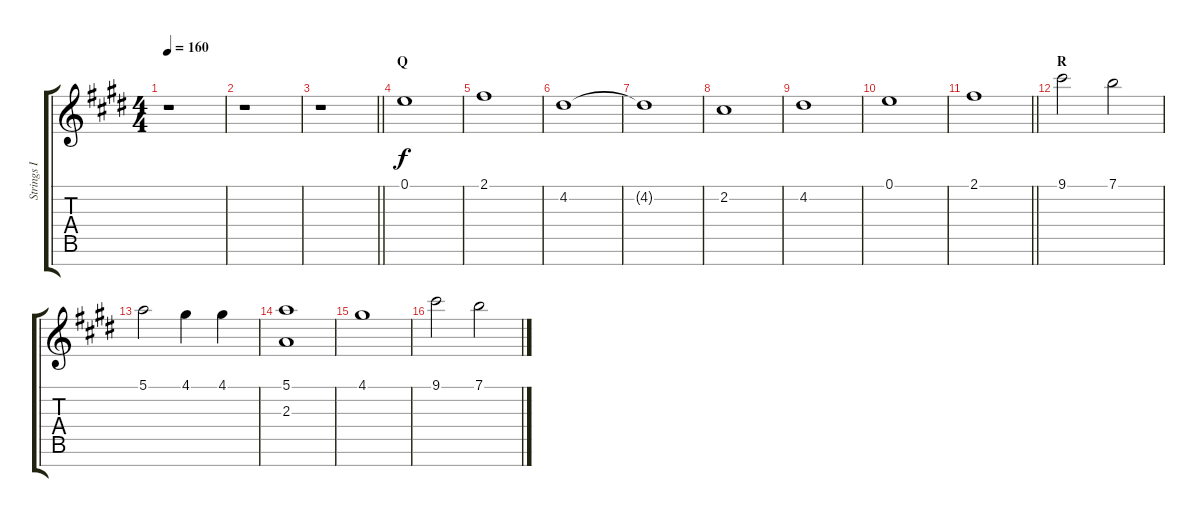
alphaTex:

\track ("Strings I" "Strings I") {instrument stringensemble1}
\staff {score tabs}
\tuning (E5 B4 G4 D4 A3 E3 B2) {hide}
\ts (4 4)
\tempo 160
\clef g2
\ks e
r.1{dy f} |
r.1 |
\barLineRight lightlight
r.1 |
\section ("" "Q")
0.1.1 |
2.1.1 |
4.2.1 |
4.2{t}.1 |
2.2.1 |
4.2.1 |
0.1.1 |
\barLineRight lightlight
2.1.1 |
\section ("" "R")
9.1.2 7.1.2 |
5.1.2 4.1.4 4.1.4 |
(5.1 2.3).1 |
4.1.1 |
9.1.2 7.1.2
